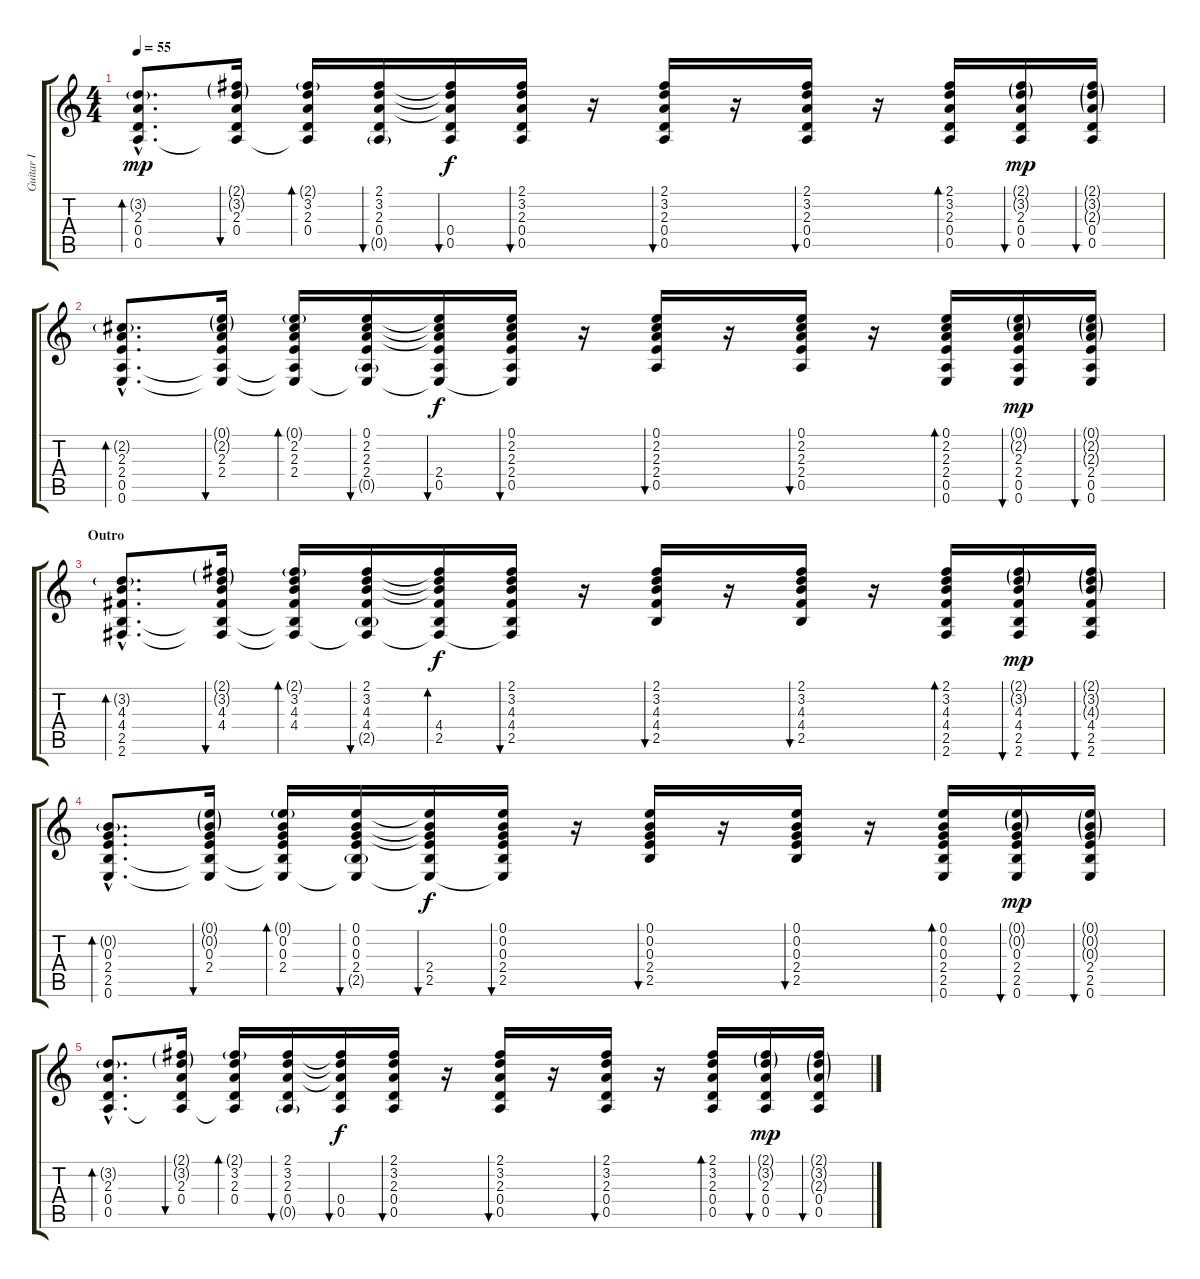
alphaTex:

\track ("Guitar I" "Guitar I") {instrument acousticguitarsteel}
\staff {score tabs}
\tuning (E4 B3 G3 D3 A2 E2) {hide}
\ts (4 4)
\tempo 55
\clef g2
\ks c
(3.2{g hac} 2.3{hac} 0.4{hac} 0.5{hac}).8{d bd 60 dy mp} (2.1{g} 3.2{g} 2.3 0.4 0.5{t}).16{bu 30} (2.1{g} 3.2 2.3 0.4 0.5{t}).16{bd 30} (2.1 3.2 2.3 0.4 0.5{g}).16{bu 30} (2.1{t} 3.2{t} 2.3{t} 0.4 0.5).16{bu 30 dy f} (2.1 3.2 2.3 0.4 0.5).16{bu 30} r.16 (2.1 3.2 2.3 0.4 0.5).16{bu 60} r.16 (2.1 3.2 2.3 0.4 0.5).16{bu 60} r.16 (2.1 3.2 2.3 0.4 0.5).16{bd 30} (2.1{g} 3.2{g} 2.3 0.4 0.5).16{bu 30 dy mp} (2.1{g} 3.2{g} 2.3{g} 0.4 0.5).16{bu 30} |
(2.2{g hac} 2.3{hac} 2.4{hac} 0.5{hac} 0.6{hac}).8{d bd 60} (0.1{g} 2.2{g} 2.3 2.4 0.5{t} 0.6{t}).16{bu 30} (0.1{g} 2.2 2.3 2.4 0.5{t} 0.6{t}).16{bd 30} (0.1 2.2 2.3 2.4 0.5{g} 0.6{t}).16{bu 30} (0.1{t} 2.2{t} 2.3{t} 2.4 0.5 0.6{t}).16{bu 30 dy f} (0.1 2.2 2.3 2.4 0.5 0.6{t}).16{bu 30} r.16 (0.1 2.2 2.3 2.4 0.5).16{bu 60} r.16 (0.1 2.2 2.3 2.4 0.5).16{bu 60} r.16 (0.1 2.2 2.3 2.4 0.5 0.6).16{bd 30} (0.1{g} 2.2{g} 2.3 2.4 0.5 0.6).16{bu 30 dy mp} (0.1{g} 2.2{g} 2.3{g} 2.4 0.5 0.6).16{bu 30} |
\section ("" "Outro")
(3.2{g hac} 4.3{hac} 4.4{hac} 2.5{hac} 2.6{hac}).8{d bd 60} (2.1{g} 3.2{g} 4.3 4.4 2.5{t} 2.6{t}).16{bu 30} (2.1{g} 3.2 4.3 4.4 2.5{t} 2.6{t}).16{bd 30} (2.1 3.2 4.3 4.4 2.5{g} 2.6{t}).16{bu 30} (2.1{t} 3.2{t} 4.3{t} 4.4 2.5 2.6{t}).16{bd 60 dy f} (2.1 3.2 4.3 4.4 2.5 2.6{t}).16{bu 30} r.16 (2.1 3.2 4.3 4.4 2.5).16{bu 60} r.16 (2.1 3.2 4.3 4.4 2.5).16{bu 60} r.16 (2.1 3.2 4.3 4.4 2.5 2.6).16{bd 30} (2.1{g} 3.2{g} 4.3 4.4 2.5 2.6).16{bu 30 dy mp} (2.1{g} 3.2{g} 4.3{g} 4.4 2.5 2.6).16{bu 30} |
(0.2{g hac} 0.3{hac} 2.4{hac} 2.5{hac} 0.6{hac}).8{d bd 60} (0.1{g} 0.2{g} 0.3 2.4 2.5{t} 0.6{t}).16{bu 30} (0.1{g} 0.2 0.3 2.4 2.5{t} 0.6{t}).16{bd 30} (0.1 0.2 0.3 2.4 2.5{g} 0.6{t}).16{bu 30} (0.1{t} 0.2{t} 0.3{t} 2.4 2.5 0.6{t}).16{bu 30 dy f} (0.1 0.2 0.3 2.4 2.5 0.6{t}).16{bu 30} r.16 (0.1 0.2 0.3 2.4 2.5).16{bu 60} r.16 (0.1 0.2 0.3 2.4 2.5).16{bu 60} r.16 (0.1 0.2 0.3 2.4 2.5 0.6).16{bd 30} (0.1{g} 0.2{g} 0.3 2.4 2.5 0.6).16{bu 30 dy mp} (0.1{g} 0.2{g} 0.3{g} 2.4 2.5 0.6).16{bu 30} |
(3.2{g hac} 2.3{hac} 0.4{hac} 0.5{hac}).8{d bd 60 volume 11} (2.1{g} 3.2{g} 2.3 0.4 0.5{t}).16{bu 30} (2.1{g} 3.2 2.3 0.4 0.5{t}).16{bd 30} (2.1 3.2 2.3 0.4 0.5{g}).16{bu 30} (2.1{t} 3.2{t} 2.3{t} 0.4 0.5).16{bu 30 dy f} (2.1 3.2 2.3 0.4 0.5).16{bu 30} r.16 (2.1 3.2 2.3 0.4 0.5).16{bu 60} r.16 (2.1 3.2 2.3 0.4 0.5).16{bu 60} r.16 (2.1 3.2 2.3 0.4 0.5).16{bd 30} (2.1{g} 3.2{g} 2.3 0.4 0.5).16{bu 30 dy mp} (2.1{g} 3.2{g} 2.3{g} 0.4 0.5).16{bu 30}
